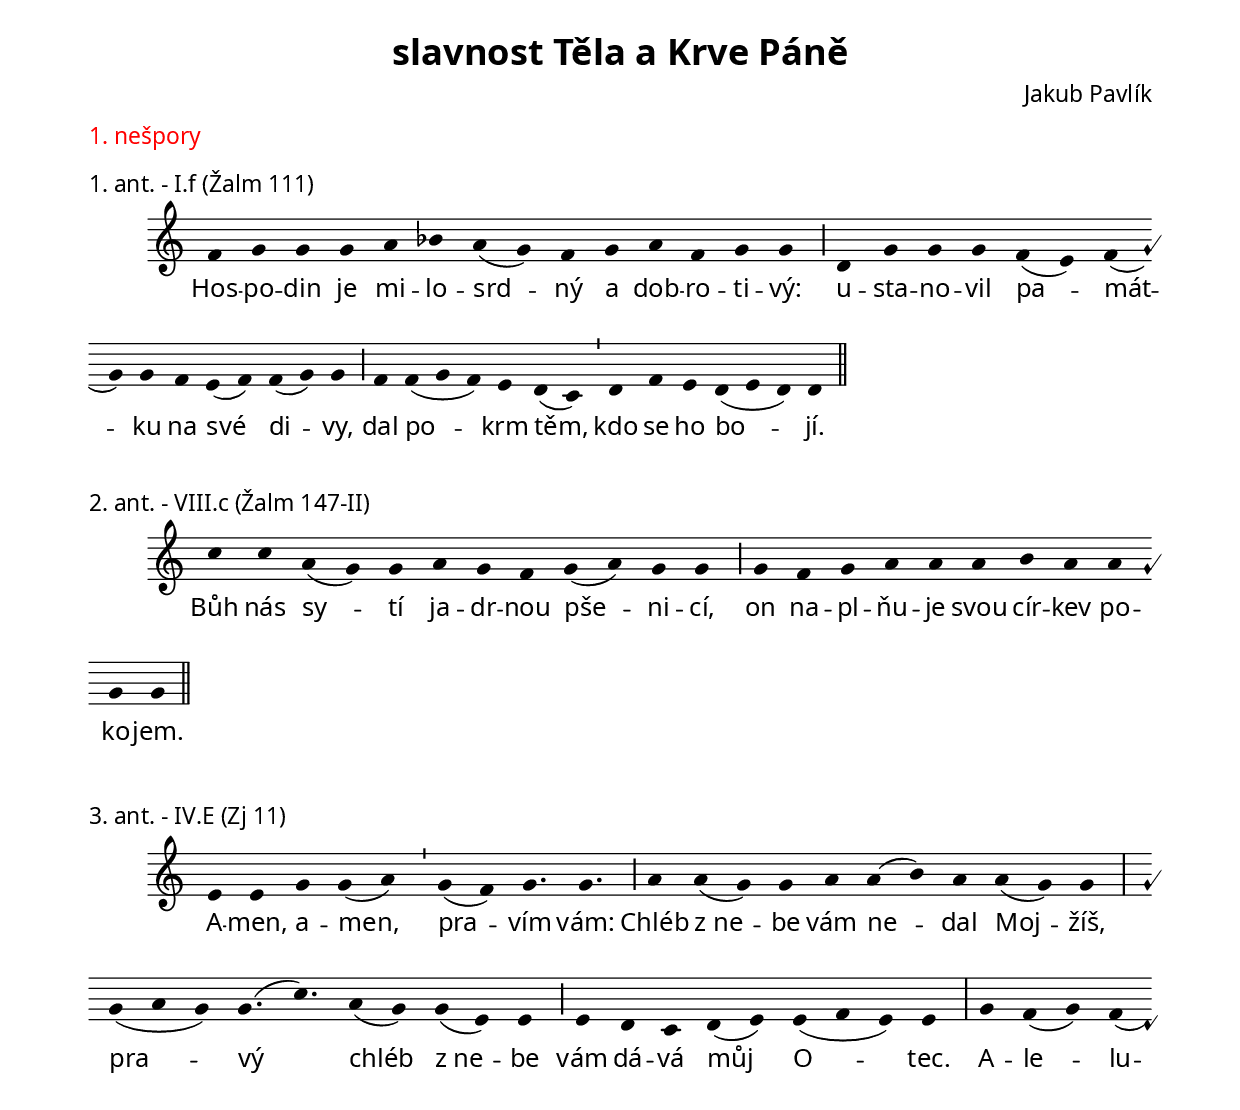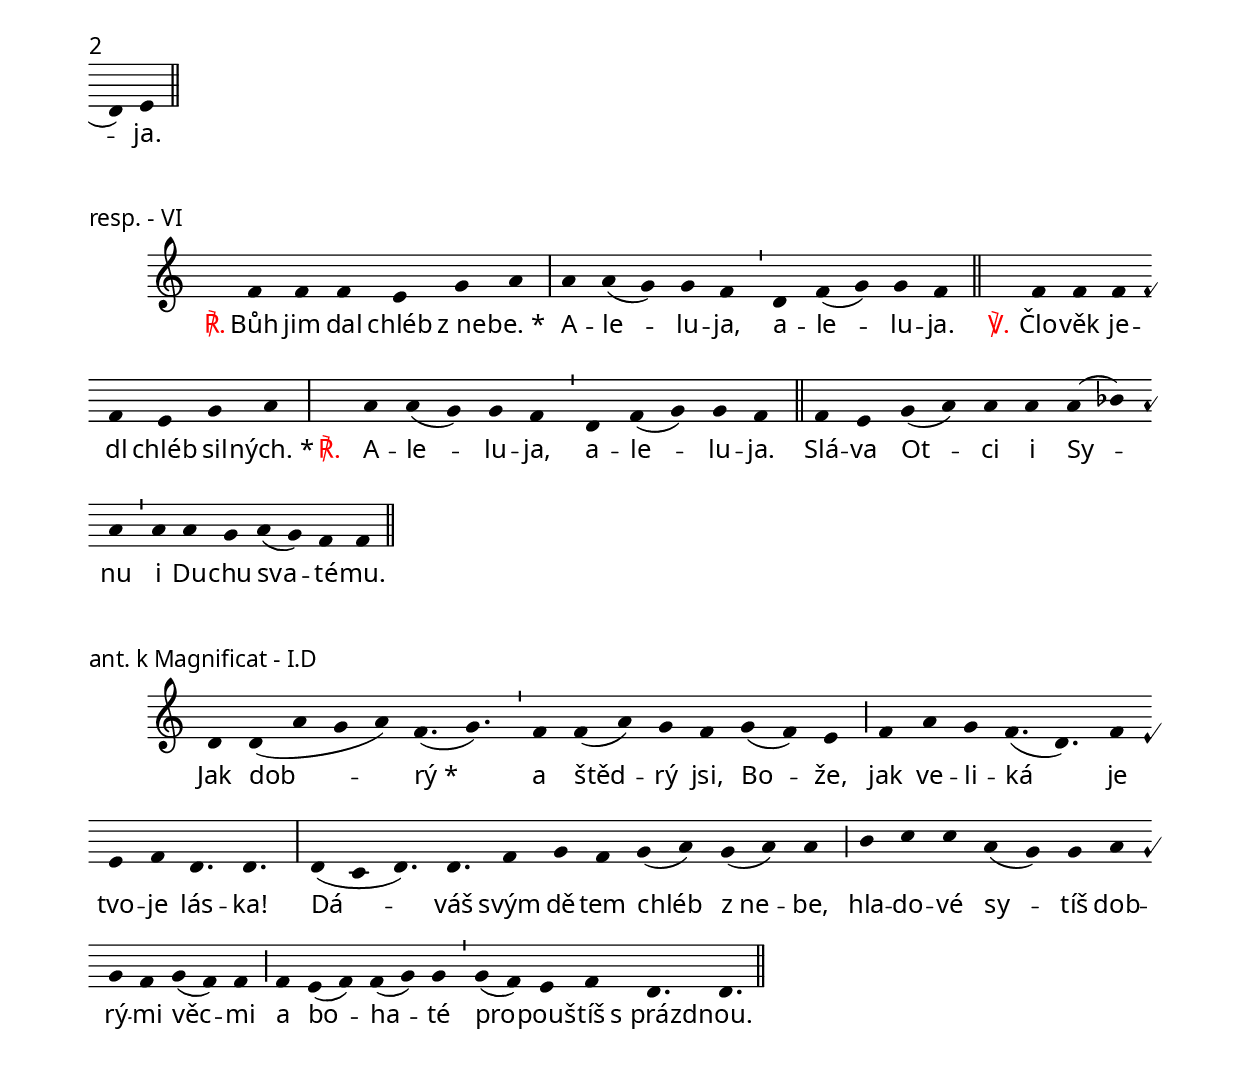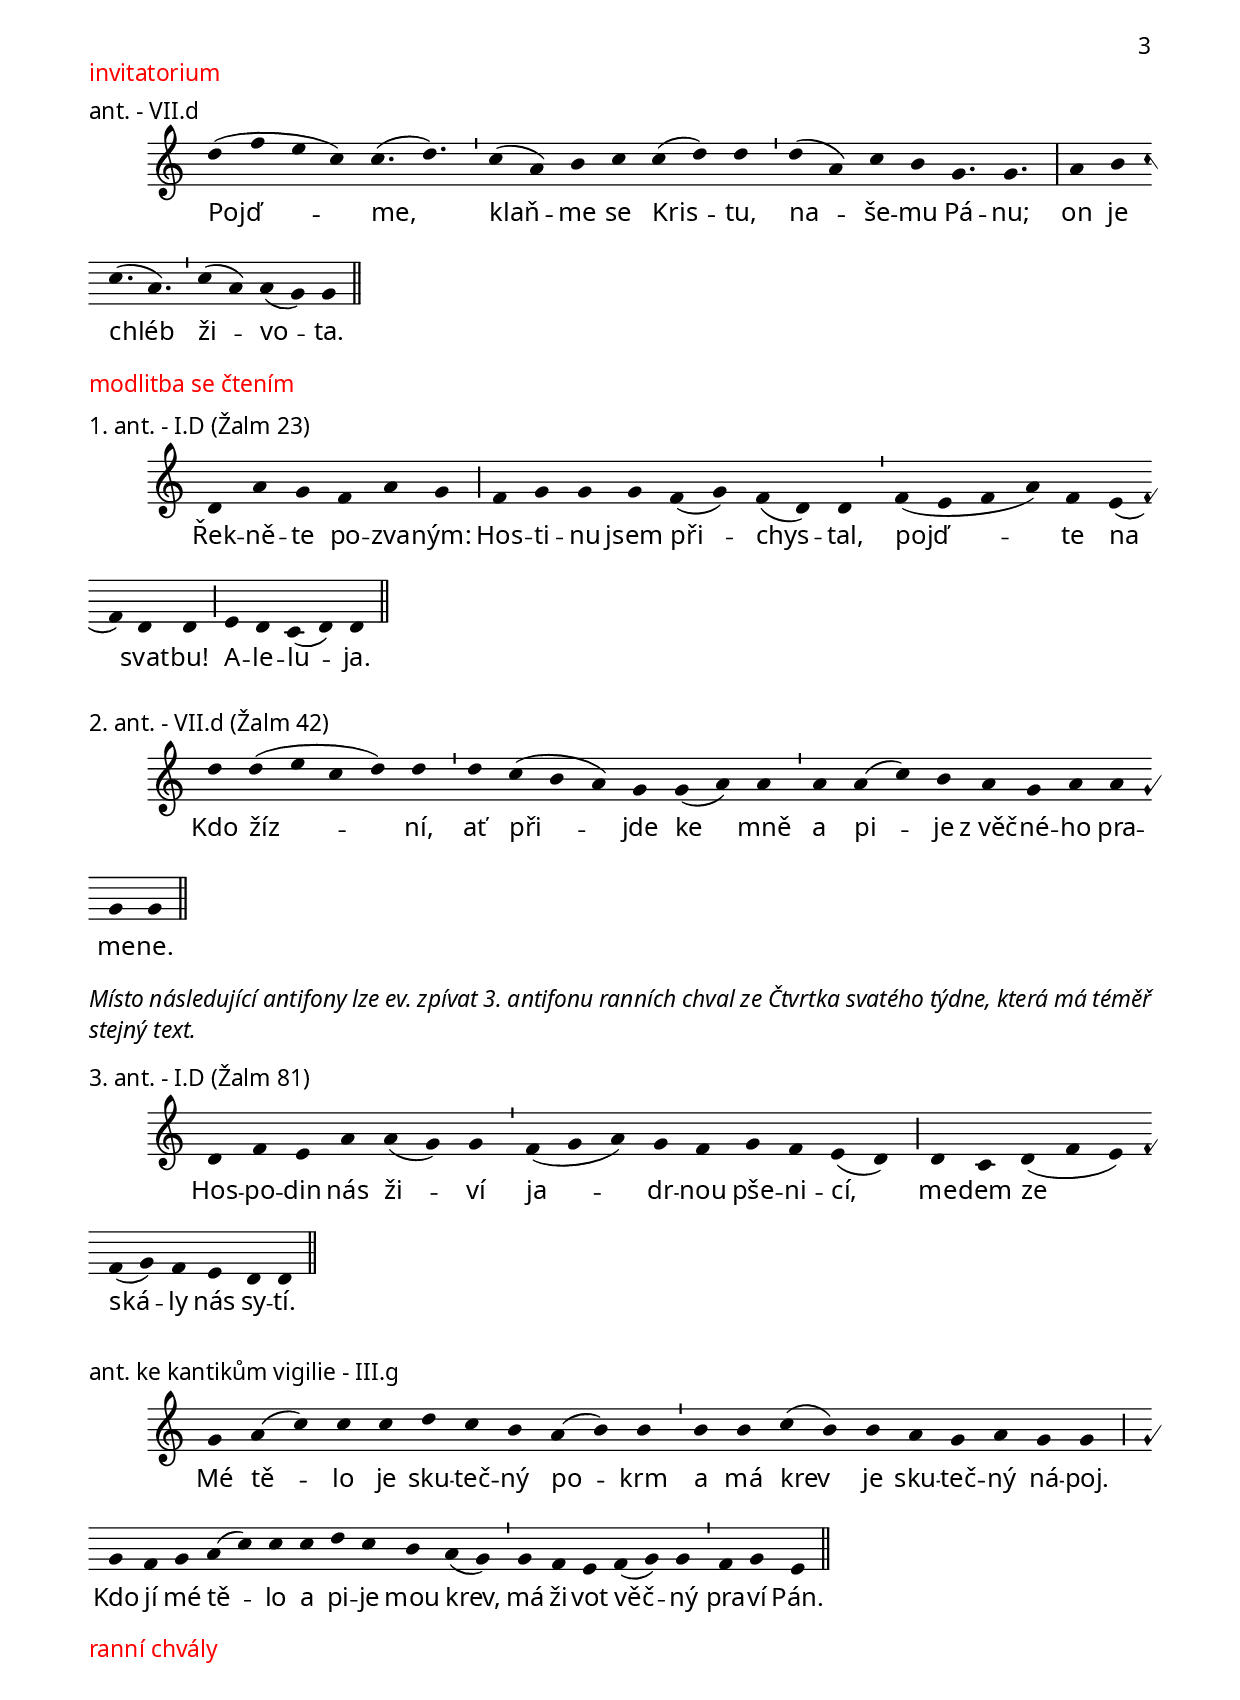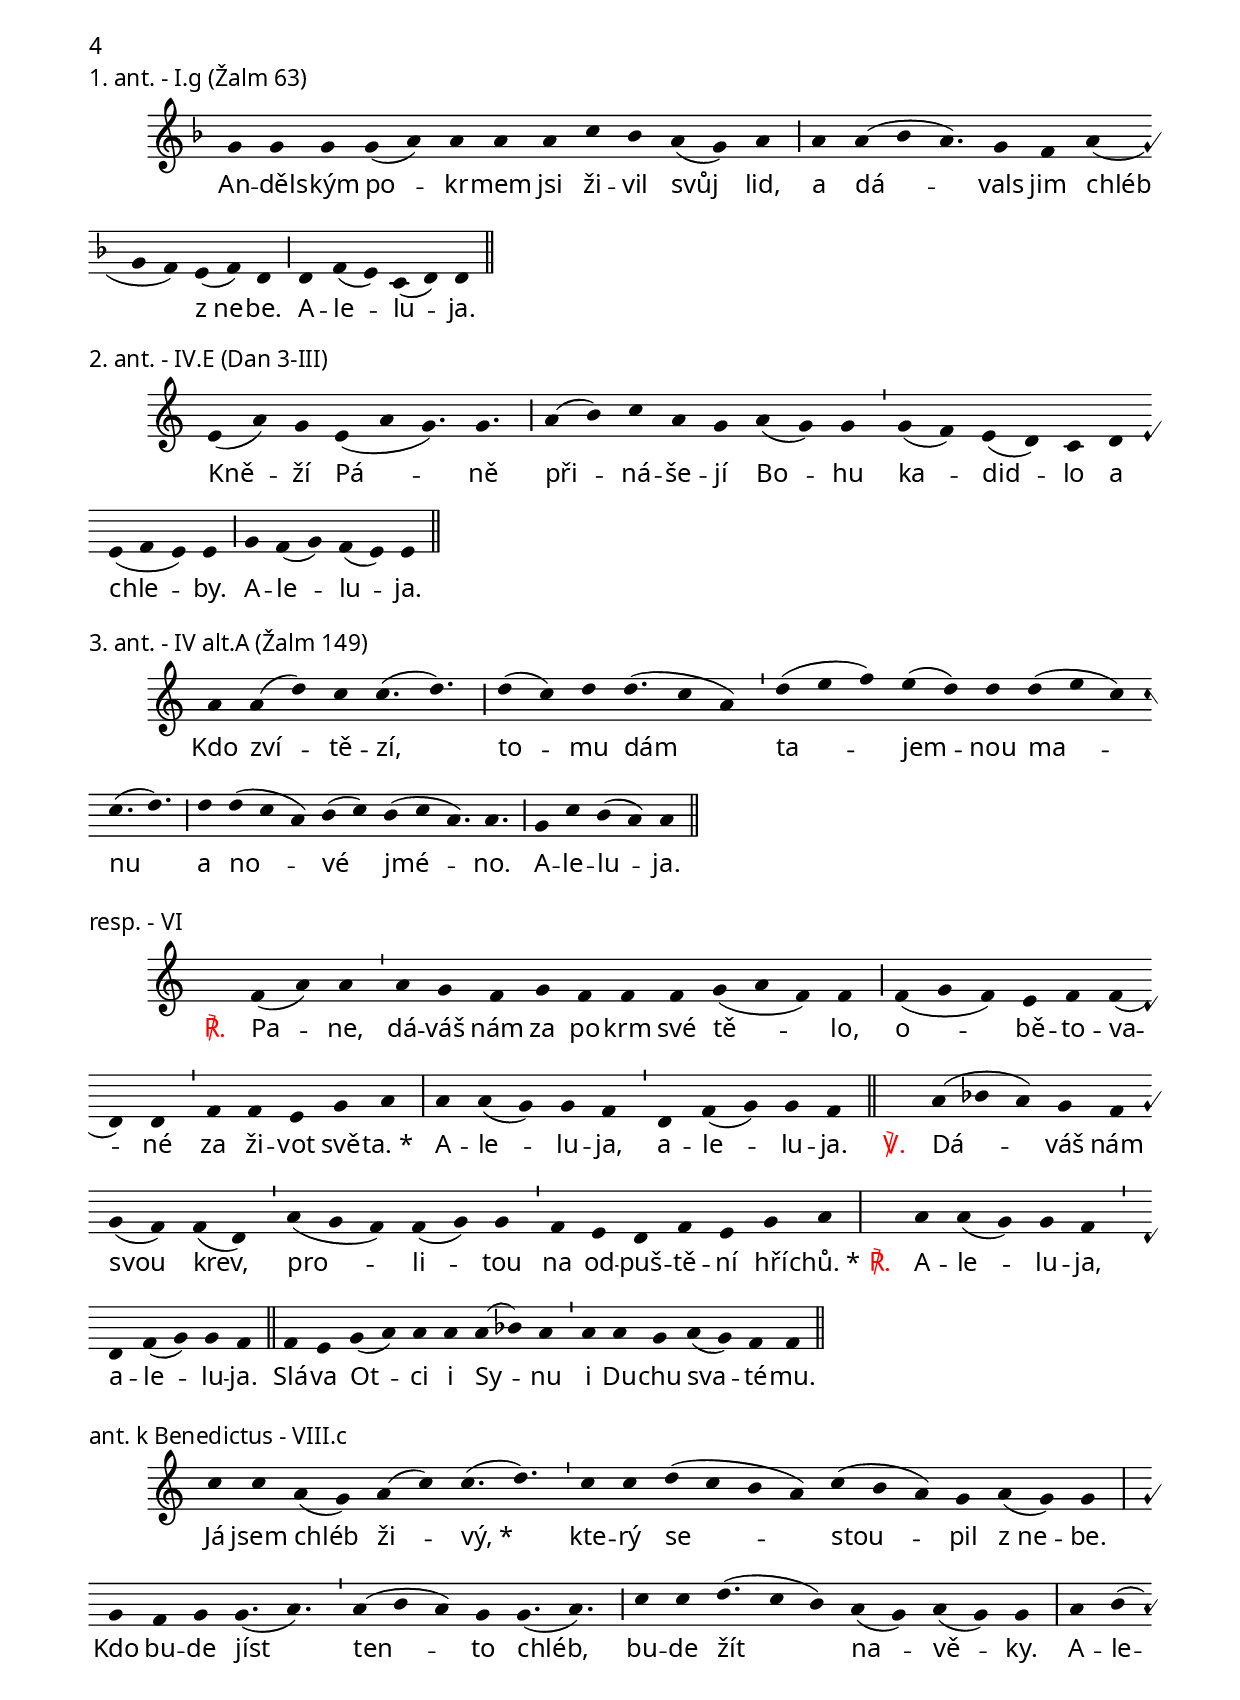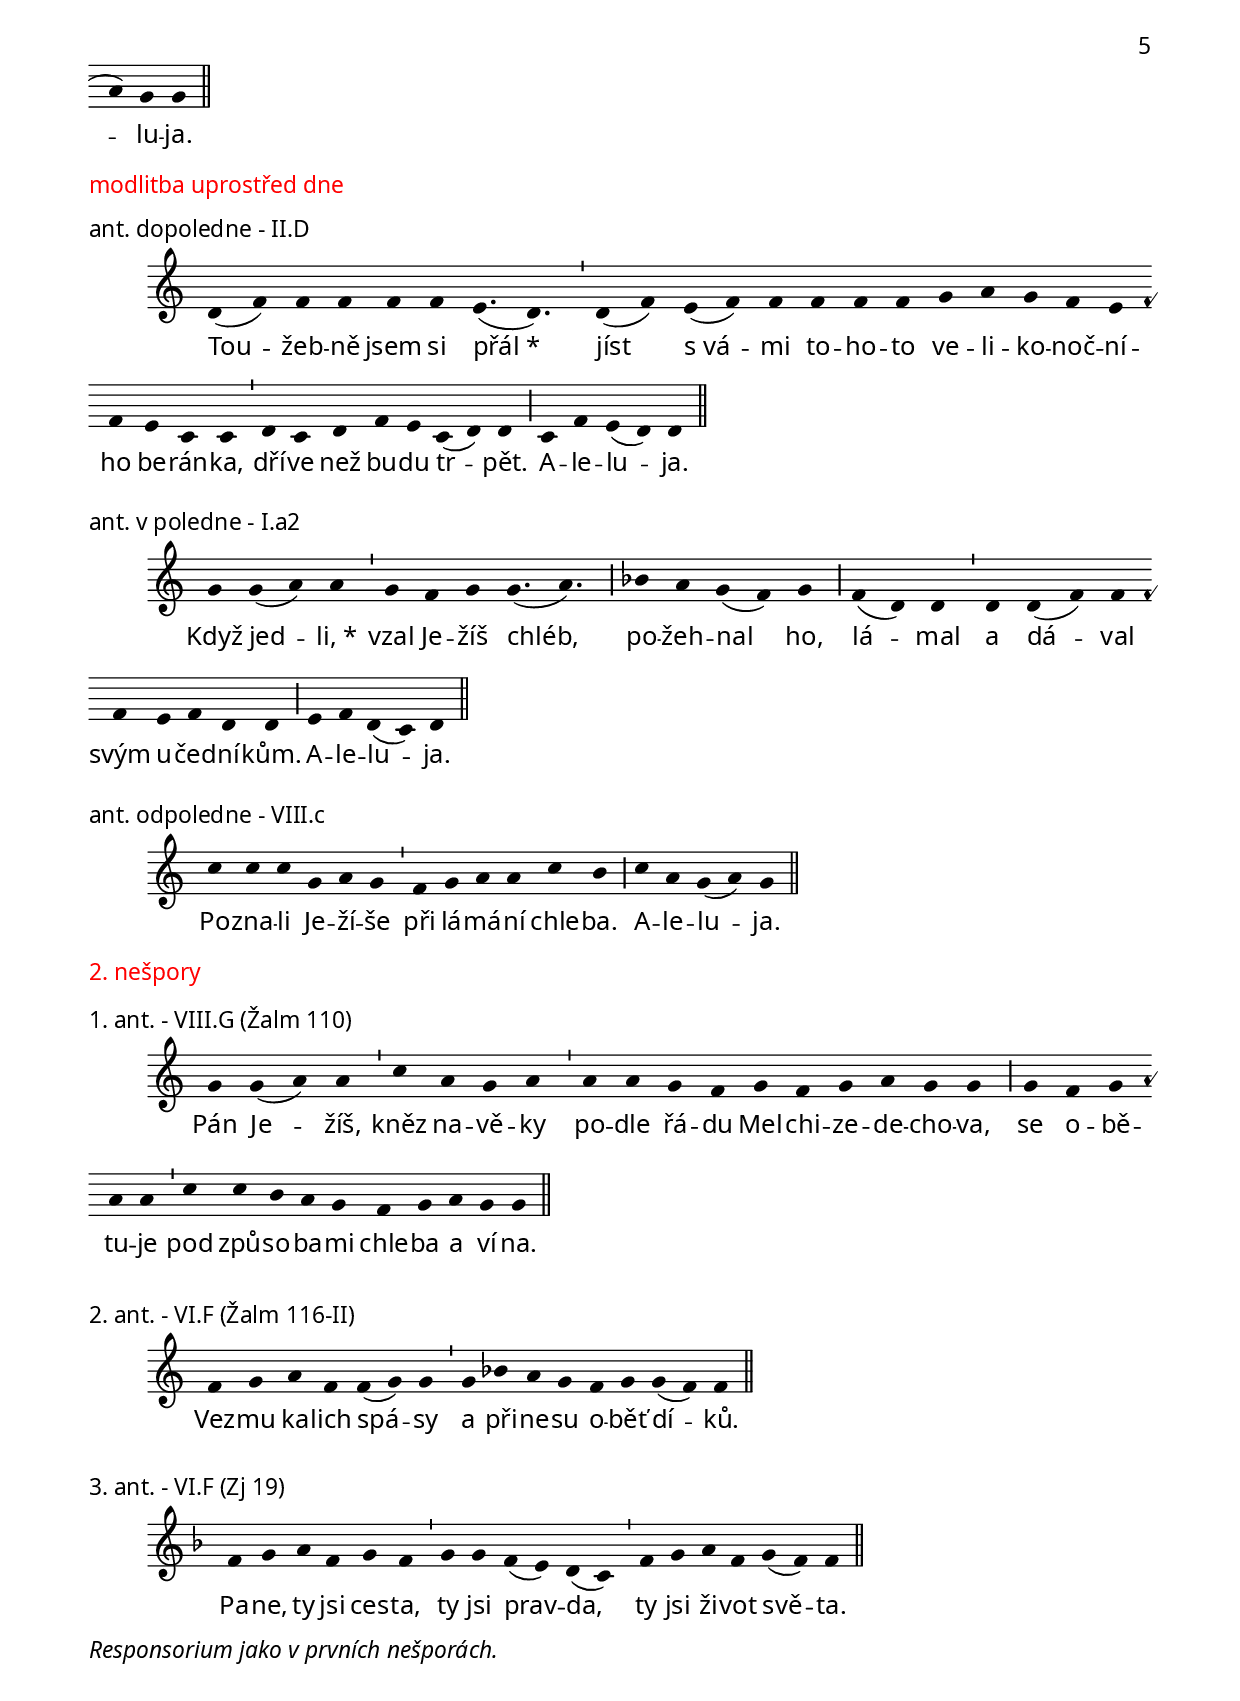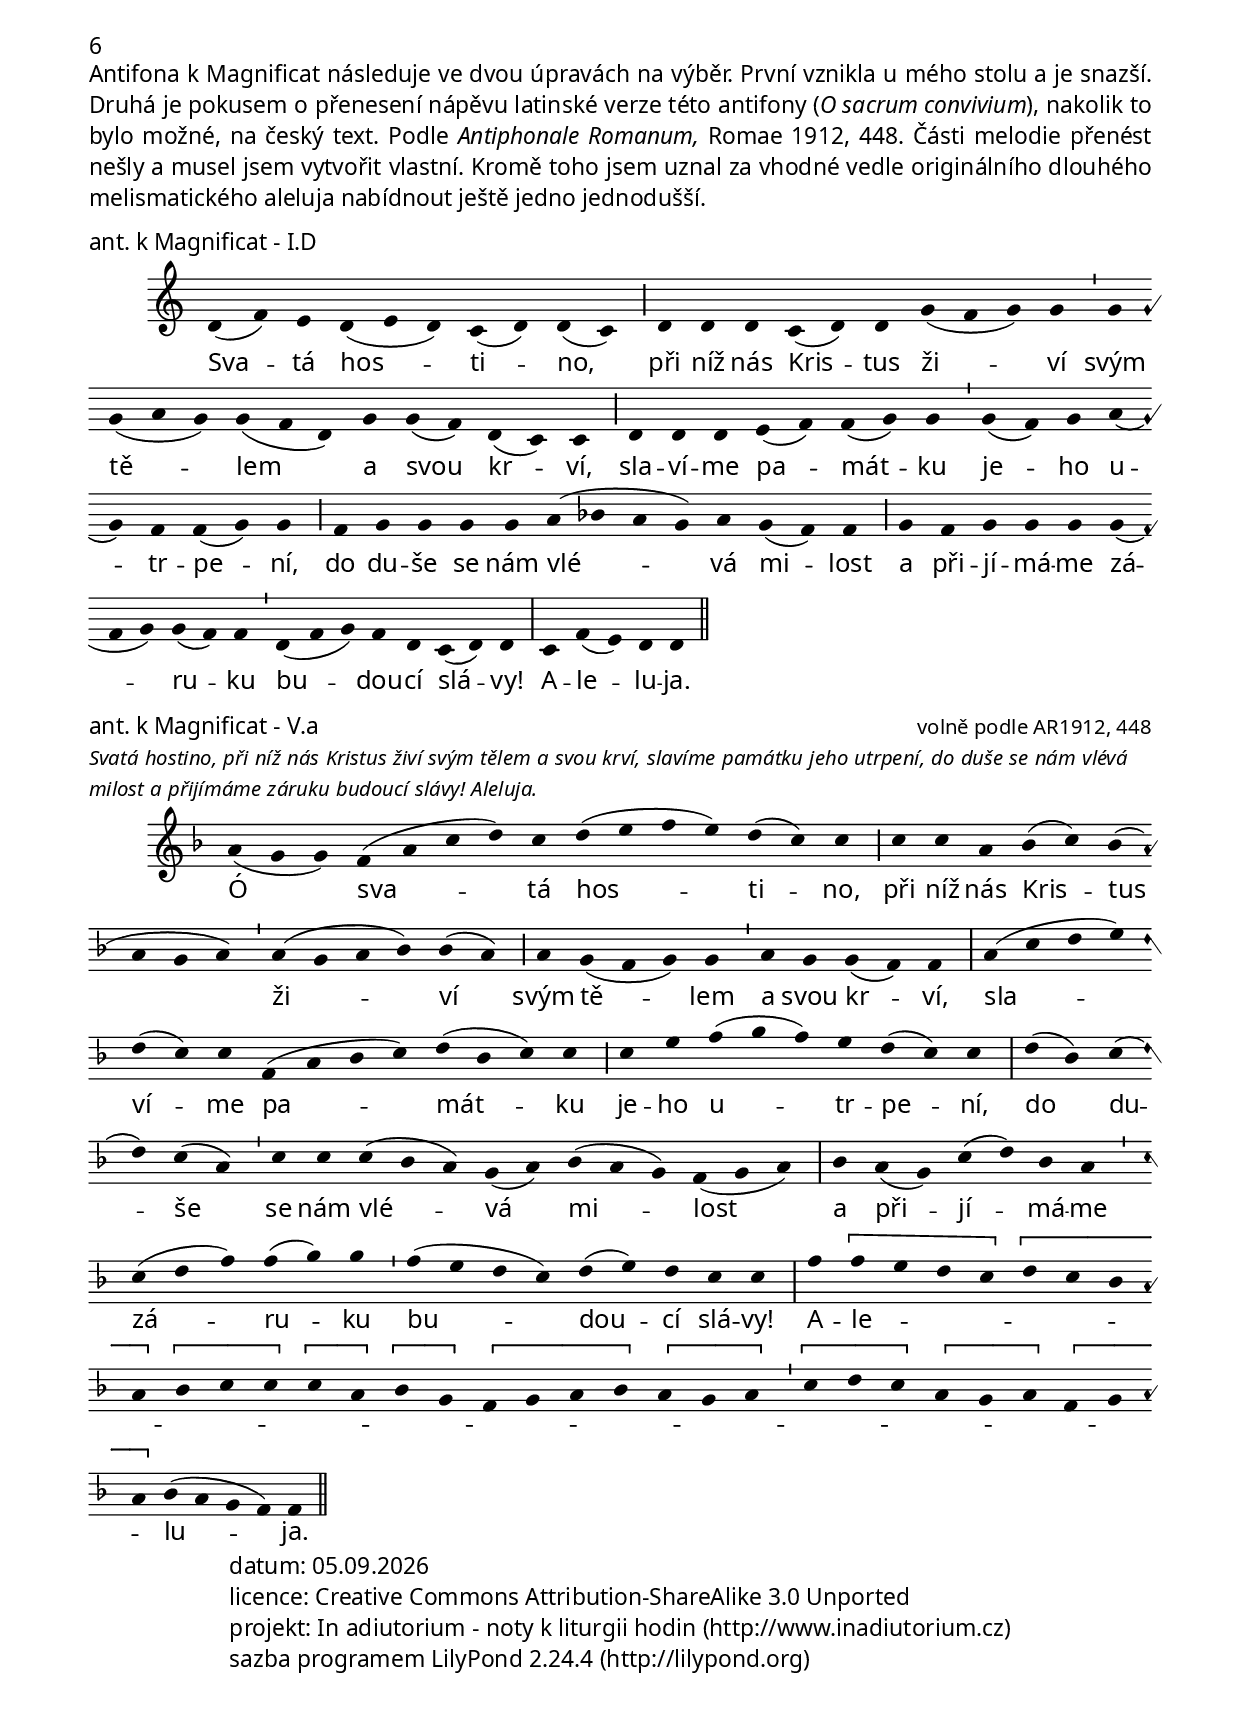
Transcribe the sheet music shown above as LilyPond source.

\version "2.18.0"

\header {
  title = "slavnost Těla a Krve Páně"
  composer = "Jakub Pavlík"
}

\include "spolecne.ly"
\include "dilyresponsorii.ly"

\markup {\nadpisHodinka {"1. nešpory"}}

\score {
  \relative c' {
    \choralniRezim
    f g g g a4 bes a( g) f g a f g g \barMaior
    d g g g f( e) f( g) g f e( f) f( g) g \barMaior
    f f( g f) e d( c) \barMin d f e d( e d) d \barFinalis
  }
  \addlyrics {
    Hos -- po -- din je mi -- lo -- srd -- ný a dob -- ro -- ti -- vý:
    u -- sta -- no -- vil pa -- mát -- ku na své di -- vy,
    dal po -- krm těm, kdo se ho bo -- jí.
  }
  \header {
    quid = "1. ant."
    modus = "I"
    differentia = "f"
    psalmus = "Žalm 111"
    id = "1ne-a1"
    piece = \markup {\sestavTitulek}
  }
}

\score {
  \relative c'' {
    \choralniRezim
    c4 c a( g) g a g f g( a) g g \barMaior
    g f g a a a b a a g g \barFinalis
  }
  \addlyrics {
    Bůh nás sy -- tí ja -- dr -- nou pše -- ni -- cí,
    on na -- pl -- ňu -- je svou cír -- kev po -- ko -- jem.
  }
  \header {
    quid = "2. ant."
    modus = "VIII"
    differentia = "c"
    psalmus = "Žalm 147-II"
    id = "1ne-a2"
    piece = \markup {\sestavTitulek}
  }
}

\score {
  \relative c' {
    \choralniRezim
    e4 e g g( a) \barMin g( f) g4. g \barMaior
    a4 a( g) g a a( b) a a( g) g \barMax
    g( a g) g4.( c) a4( g) g( e) e \barMaior
    e d c d( e) e( f e) e \barMax
    g f( g) f( d) e \barFinalis
  }
  \addlyrics {
    A -- men, a -- men, pra -- vím vám:
    Chléb z_ne -- be vám ne -- dal Moj -- žíš,
    pra -- vý chléb z_ne -- be vám dá -- vá můj O -- tec.
    A -- le -- lu -- ja.
  }
  \header {
    quid = "3. ant."
    modus = "IV"
    differentia = "E"
    psalmus = "Zj 11"
    id = "1ne-a3"
    piece = \markup {\sestavTitulek}
  }
}

\score {
  \relative c' {
    \choralniRezim

    % R
    \neviditelna f
    f4 f f e g a \barMax
    \respVIalelujaResponsum \barFinalis
    % V
    \neviditelna f
    f4 f f f e g a \barMax
    % R
    \neviditelna a
    \respVIalelujaResponsum \barFinalis
    % Slava
    \respVIalelujaDoxologie \barFinalis
  }
  \addlyrics {
    \Response Bůh jim dal chléb z_ne -- be._*
    A -- le -- lu -- ja, a -- le -- lu -- ja.
    \Verse Člo -- věk je -- dl chléb sil -- ných._*
    \Response A -- le -- lu -- ja, a -- le -- lu -- ja.
    \textRespDoxologie
  }
  \header {
    quid = "resp."
    modus = "VI"
    id = "1ne-resp"
    piece = \markup {\sestavTitulekResp}
  }
}

\score {
  \relative c' {
    \choralniRezim
    d4 d( a' g a) f4.( g) \barMin f4 f( a) g f g( f) e \barMaior
    f a g f4.( d) f4 e f d4. d \barMax

    d4( c d4.) d f4 g f g( a) g( a) a \barMaior
    b c c a( g) g a g f g( f) f \barMaior
    f e( f) f( g) g \barMin g( f) e f d4. d \barFinalis
  }
  \addlyrics {
    Jak dob -- rý_* a štěd -- rý jsi, Bo -- že,
    jak ve -- li -- ká je tvo -- je lás -- ka!

    Dá -- váš svým dě -- tem chléb z_ne -- be,
    hla -- do -- vé sy -- tíš dob -- rý -- mi věc -- mi
    a bo -- ha -- té pro -- pouš -- tíš s_prázd -- nou.
  }
  \header {
    quid = "ant. k Magnificat"
    modus = "I"
    differentia = "D"
    psalmus = ""
    id = "1ne-amag"
    piece = \markup {\sestavTitulekBezZalmu}
  }
}

\pageBreak % ZLOM

\markup {\nadpisHodinka {"invitatorium"}}

\score {
  \relative c'' {
    \choralniRezim
    d4( f e c) c4.( d) \barMin
    c4( a) b c c( d) d \barMin
    d4( a) c b g4. g \barMax
    a4 b c4.( a) \barMin c4( a) a( g) g \barFinalis
  }
  \addlyrics {
    Pojď -- me, klaň -- me se Kris -- tu, na -- še -- mu Pá -- nu;
    on je chléb ži -- vo -- ta.
  }
  \header {
    quid = "ant."
    modus = "VII"
    differentia = "d"
    psalmus = ""
    id = "invit"
    piece = \markup {\sestavTitulekBezZalmu}
  }
}

\markup {\nadpisHodinka {"modlitba se čtením"}}

\score {
  \relative c' {
    \choralniRezim
    d4 a' g f a g \barMaior
    f g g g f( g) f( d) d \barMin
    f( e f a) f e( f) d d \barMaior
    e d c( d) d \barFinalis
  }
  \addlyrics {
    Řek -- ně -- te po -- zva -- ným:
    Hos -- ti -- nu jsem při -- chys -- tal,
    pojď -- te na svat -- bu!
    A -- le -- lu -- ja.
  }
  \header {
    quid = "1. ant."
    modus = "I"
    differentia = "D"
    psalmus = "Žalm 23"
    placet = "část _pojďte ..._ na předchozí co do spádu úplně dobře nenavazuje."
    id = "mc-a1"
    piece = \markup {\sestavTitulek}
  }
}

\score {
  \relative c'' {
    \choralniRezim
    d d( e c d) d \barMin
    d c( b a) g g( a) a \barMin
    a a( c) b a g a a g g \barFinalis
  }
  \addlyrics {
    Kdo žíz -- ní,
    ať při -- jde ke mně
    a pi -- je z_věč -- né -- ho pra -- me -- ne.
  }
  \header {
    quid = "2. ant."
    modus = "VII"
    differentia = "d"
    psalmus = "Žalm 42"
    fial = "mezidobi_nejsvsrdce.ly#rch-a1?cast, upravena"
    placet = "se závěrem si zkusit trochu pohrát"
    id = "mc-a2"
    piece = \markup {\sestavTitulek}
  }
}

\markup\justify\italic{
  Místo následující antifony lze ev. zpívat
  3. antifonu ranních chval ze Čtvrtka svatého týdne,
  která má téměř stejný text.
}

\score {
  \relative c' {
    \choralniRezim
    d4 f e a a( g) g \barMin f( g a) g f g f e( d) \barMaior
    d c d( f e) f( g) f e d d \barFinalis
  }
  \addlyrics {
    Hos -- po -- din nás ži -- ví ja -- dr -- nou pše -- ni -- cí,
    me -- dem ze ská -- ly nás sy -- tí.
  }
  \header {
    quid = "3. ant."
    modus = "I"
    differentia = "D"
    psalmus = "Žalm 81"
    id = "mc-a3"
    notitia = "snadno by se dala textově a hudebně sjednotit s jednou
    již existující skupinou textově příbuzných antifon, ale záměrně jsem to neudělal"
    piece = \markup {\sestavTitulek}
  }
}

\score {
  \relative c'' {
    \choralniRezim
    g4 a( c) c c d c b a( b) b \barMin
    b b c( b) b a g a g g \barMaior
    g f g a( c) c c d c b a( g) \barMin
    g f e f( g) g \barMin
    f g e \barFinalis
  }
  \addlyrics {
    Mé tě -- lo je sku -- teč -- ný po -- krm
    a má krev je sku -- teč -- ný ná -- poj.
    Kdo jí mé tě -- lo a pi -- je mou krev,
    má ži -- vot věč -- ný
    pra -- ví Pán.
  }
  \header {
    quid = "ant. ke kantikům vigilie"
    modus = "III"
    differentia = "g"
    psalmus = ""
    fial = "antifony/mezidobi_nedeleB_11_20.ly#ne20b-rch-ben?zacatek"
    id = "mc-avig"
    piece = \markup {\sestavTitulekBezZalmu}
  }
}

\markup {\nadpisHodinka {"ranní chvály"}}

\score {
  \relative c'' {
    \choralniRezim
    \key f \major
    g4 g g g( a) a a a c bes a( g) a \barMaior
    a a( bes a4.) g4 f a( g f) e( f) d \barMaior
    d f( e) c( d) d \barFinalis
  }
  \addlyrics {
    An -- děl -- ským po -- kr -- mem jsi ži -- vil svůj lid,
    a dá -- vals jim chléb z_ne -- be.
    A -- le -- lu -- ja.
  }
  \header {
    quid = "1. ant."
    modus = "I"
    differentia = "g"
    psalmus = "Žalm 63"
    id = "rch-a1"
    piece = \markup {\sestavTitulek}
  }
}

\score {
  \relative c' {
    \choralniRezim
    e4( a) g e( a g4.) g \barMaior
    a4( b) c a g a( g) g \barMin
    g( f) e( d) c d e( f e) e \barMaior
    g f( g) f( e) e \barFinalis
  }
  \addlyrics {
    Kně -- ží Pá -- ně
    při -- ná -- še -- jí Bo -- hu ka -- did -- lo a chle -- by.
    A -- le -- lu -- ja.
  }
  \header {
    quid = "2. ant."
    modus = "IV"
    differentia = "E"
    psalmus = "Dan 3-III"
    id = "rch-a2"
    piece = \markup {\sestavTitulek}
  }
}

\score {
  \relative c'' {
    \choralniRezim
    a4 a( d) c c4.( d) \barMaior
    d4( c) d d4.( c4 a) \barMin d( e f) e( d) d d( e c) c4.( d) \barMaior
    d4 d( c a) b( c) b( c a4.) a \barMaior
    g4 c b( a) a \barFinalis
  }
  \addlyrics {
    Kdo zví -- tě -- zí,
    to -- mu dám ta -- jem -- nou ma -- nu
    a no -- vé jmé -- no.
    A -- le -- lu -- ja.
  }
  \header {
    quid = "3. ant."
    modus = "IV alt"
    differentia = "A"
    psalmus = "Žalm 149"
    placet = "zdá se přetížená melismaty; závěr od _nové_ dále je poněkud nelibý"
    id = "rch-a3"
    piece = \markup {\sestavTitulek}
  }
}

\score {
  \relative c' {
    \choralniRezim

    % R
    \neviditelna f
    f4( a) a \barMin a g f g f f f g( a f) f \barMaior f( g f) e f f( d) d \barMin f f e g a \barMax
    \respVIalelujaResponsum \barFinalis
    % V
    \neviditelna f
    a( bes a) g f g( f) f( d) \barMin a'( g f) f( g) g \barMin f e d f e g a \barMax
    % R
    \neviditelna a
    \respVIalelujaResponsum \barFinalis
    % Slava
    \respVIalelujaDoxologie \barFinalis
  }
  \addlyrics {
    \Response Pa -- ne, dá -- váš nám za po -- krm své tě -- lo, o -- bě -- to -- va -- né za ži -- vot svě -- ta._*
    A -- le -- lu -- ja, a -- le -- lu -- ja.
    \Verse Dá -- váš nám svou krev, pro -- li -- tou na od -- puš -- tě -- ní hří -- chů._*
    \Response A -- le -- lu -- ja, a -- le -- lu -- ja.
    \textRespDoxologie
  }
  \header {
    quid = "resp."
    modus = "VI"
    id = "rch-resp"
    piece = \markup {\sestavTitulekResp}
  }
}

\score {
  \relative c'' {
    \choralniRezim
    c4 c a( g) a( c) c4.( d) \barMin c4 c d( c b a) c( b a) g a( g) g \barMax
    g f g g4.( a) \barMin a4( b a) g g4.( a) \barMaior c4 c d4.( c4 b) a( g) a( g) g \barMax
    a b( a) g g \barFinalis
  }
  \addlyrics {
    Já jsem chléb ži -- vý,_* kte -- rý se -- stou -- pil z_ne -- be.
    Kdo bu -- de jíst ten -- to chléb, bu -- de žít na -- vě -- ky.
    A -- le -- lu -- ja.
  }
  \header {
    quid = "ant. k Benedictus"
    modus = "VIII"
    differentia = "c"
    psalmus = ""
    id = "rch-aben"
    piece = \markup {\sestavTitulekBezZalmu}
  }
}

\markup {\nadpisHodinka {"modlitba uprostřed dne"}}

\score {
  \relative c' {
    \choralniRezim
    d4( f) f f f f e4.( d) \barMin
    d4( f) e( f) f f f f g a g f e f e c c \barMin
    d c d f e c( d) d \barMaior
    c f e( d) d \barFinalis
  }
  \addlyrics {
    Tou -- žeb -- ně jsem si přál_*
    jíst s_vá -- mi to -- ho -- to ve -- li -- ko -- noč -- ní -- ho be -- rán -- ka,
    dří -- ve než bu -- du tr -- pět.
    A -- le -- lu -- ja.
  }
  \header {
    quid = "ant. dopoledne"
    modus = "II"
    differentia = "D"
    psalmus = ""
    id = "up-tercie"
    fons = "Svatý týden, čtvrtek, ad Benedictus; přidáno aleluja"
    fial = "pust_svatytyden.ly#ct-rch-aben?+aleluja"
    piece = \markup {\sestavTitulekBezZalmu}
  }
}

\score {
  \relative c'' {
    \choralniRezim
    g4 g( a) a \barMin g f g g4.( a) \barMaior
    bes4 a g( f) g \barMaior
    f( d) d \barMin d d( f) f f e f d d \barMaior
    e f d( c) d \barFinalis
  }
  \addlyrics {
    Když jed -- li,_* vzal Je -- žíš chléb,
    po -- žeh -- nal ho,
    lá -- mal a dá -- val svým u -- čed -- ní -- kům.
    A -- le -- lu -- ja.
  }
  \header {
    quid = "ant. v poledne"
    modus = "I"
    differentia = "a2"
    psalmus = ""
    id = "up-sexta"
    fial = "pust_triduum.ly#ct-nesp-mag?+aleluja"
    piece = \markup {\sestavTitulekBezZalmu}
  }
}

\score {
  \relative c'' {
    \choralniRezim
    c4 c c g a g \barMin
    f g a a c b \barMaior
    c a g( a) g \barFinalis
  }
  \addlyrics {
    Po -- zna -- li Je -- ží -- še
    při lá -- má -- ní chle -- ba.
    A -- le -- lu -- ja.
  }
  \header {
    quid = "ant. odpoledne"
    modus = "VIII"
    differentia = "c"
    psalmus = ""
    id = "up-nona"
    piece = \markup {\sestavTitulekBezZalmu}
  }
}

\markup {\nadpisHodinka {"2. nešpory"}}

\score {
  \relative c'' {
    \choralniRezim
    g4 g( a) a \barMin
    c a g a \barMin
    a a g f g f g a g g \barMaior
    g f g a a \barMin
    c c b a g f g a g g \barFinalis
  }
  \addlyrics {
    Pán Je -- žíš,
    kněz na -- vě -- ky
    po -- dle řá -- du Mel -- chi -- ze -- de -- cho -- va,
    se o -- bě -- tu -- je
    pod způ -- so -- ba -- mi chle -- ba a ví -- na.
  }
  \header {
    quid = "1. ant."
    modus = "VIII"
    differentia = "G"
    psalmus = "Žalm 110"
    id = "2ne-a1"
    piece = \markup {\sestavTitulek}
  }
}

\score {
  \relative c' {
    \choralniRezim
    f4 g a f f( g) g \barMin
    g bes a g f g g( f) f \barFinalis
  }
  \addlyrics {
    Vez -- mu ka -- lich spá -- sy
    a při -- ne -- su o -- běť dí -- ků.
  }
  \header {
    quid = "2. ant."
    modus = "VI"
    differentia = "F"
    psalmus = "Žalm 116-II"
    id = "2ne-a2"
    piece = \markup {\sestavTitulek}
  }
}

\score {
  \relative c' {
    \key f \major
    \choralniRezim
    f4 g a f g f \barMin
    g g f( e) d( c) \barMin
    f g a f g( f) f \barFinalis
  }
  \addlyrics {
    Pa -- ne, ty jsi ces -- ta,
    ty jsi prav -- da,
    ty jsi ži -- vot svě -- ta.
  }
  \header {
    quid = "3. ant."
    modus = "VI"
    differentia = "F"
    psalmus = "Zj 19"
    id = "2ne-a3"
    piece = \markup {\sestavTitulek}
  }
}

\markup\italic{Responsorium jako v prvních nešporách.}

\pageBreak

\markup\justify{Antifona k Magnificat následuje ve dvou úpravách
na výběr. První vznikla u mého stolu a je snazší.
Druhá je pokusem o přenesení nápěvu latinské verze této antifony
\concat{( \italic{"O sacrum convivium"} ),} nakolik to bylo možné,
na český text. Podle \italic{Antiphonale Romanum,} Romae 1912, 448.

Části melodie přenést nešly a musel jsem vytvořit
vlastní. Kromě toho jsem uznal za vhodné vedle originálního
dlouhého melismatického aleluja nabídnout ještě jedno jednodušší.}

\score {
  \relative c' {
    \choralniRezim
    d( f) e d( e d) c( d) d( c) \barMaior
    d d d c( d) d g( f g) g \barMin g g( a g) g( f d) g g( f) d( c) c \barMaior
    d d d e( f) f( g) g \barMin g( f) g a( g) f f( g) g \barMaior
    f g g g g a( bes a g) a g( f) f \barMaior
    g f g g g g( f g) g( f) f \barMin d( f g) f d c( d) d \barMax
    c f( e) d d \barFinalis
  }
  \addlyrics {
    % Jedno dlouhe rozvite osloveni - bez jakehokoli nasledneho
    % sdeleni.
    Sva -- tá hos -- ti -- no,
    při níž nás Kris -- tus ži -- ví svým tě -- lem a svou kr -- ví,
    sla -- ví -- me pa -- mát -- ku je -- ho u -- tr -- pe -- ní,
    do du -- še se nám vlé -- vá mi -- lost
    a při -- jí -- má -- me zá -- ru -- ku bu -- dou -- cí slá -- vy!
    A -- le -- lu -- ja.
  }
  \header {
    quid = "ant. k Magnificat"
    modus = "I"
    differentia = "D"
    psalmus = ""
    placet = "na více místech působí ploše; obzvlášť divná je část _a přijímáme záruku_"
    id = "2ne-amag-var1"
    piece = \markup {\sestavTitulekBezZalmu}
  }
}

\score {
  \relative c'' {
    \choralniRezim
    \key f \major
    a4( g g) f4( a c d) c d( e f e) d( c) c \barMaior
    c c a bes( c) bes( a g a) \barMin a( g a bes) bes( a) \barMaior a g( f g) g \barMin a g g( f) f \barMax

    a( c d e) d( c) c f,( a bes c) d( bes c) c \barMaior
    c e f( g f) e d( c) c \barMax

    d( bes) c( d) c( a) \barMin c c c( bes a) g( a)
    bes( a g) f( g a) \barMax

    bes a( g) c( d) bes a \barMin
    c( d f) f( g) g \barMin f( e d c) d( e) d c c \barMax

    f
    \once \override Slur.stencil = ##f
    \[ f( e d c \] \[ d c bes a \] \[ bes c c \] \[ c a \] \[ bes g \]  \[ f g a bes \] \[ a g a \] \barMin
    \[ c d c \] \[ a g a \] \[ f g a) \]
    bes( a g f) f \barFinalis
  }
  \addlyrics {
    % Jedno dlouhe rozvite osloveni - bez jakehokoli nasledneho
    % sdeleni.
    Ó sva -- tá hos -- ti -- no,
    při níž nás Kris -- tus ži -- ví svým tě -- lem a svou kr -- ví,

    sla -- ví -- me pa -- mát -- ku je -- ho u -- tr -- pe -- ní,

    do du -- še se nám vlé -- vá mi -- lost

    a při -- jí -- má -- me zá -- ru -- ku bu -- dou -- cí slá -- vy!

    A -- le -- lu -- ja.
  }
  \header {
    textus_approbatus = "Svatá hostino,
    při níž nás Kristus živí svým tělem a svou krví,
    slavíme památku jeho utrpení,
    do duše se nám vlévá milost
    a přijímáme záruku budoucí slávy! Aleluja."
    fons_externus = "volně podle AR1912, 448"
    quid = "ant. k Magnificat"
    modus = "V"
    differentia = "a"
    psalmus = ""
    id = "2ne-amag-var2"
    piece = \markup {\sestavTitulekBezZalmu}
  }
}
